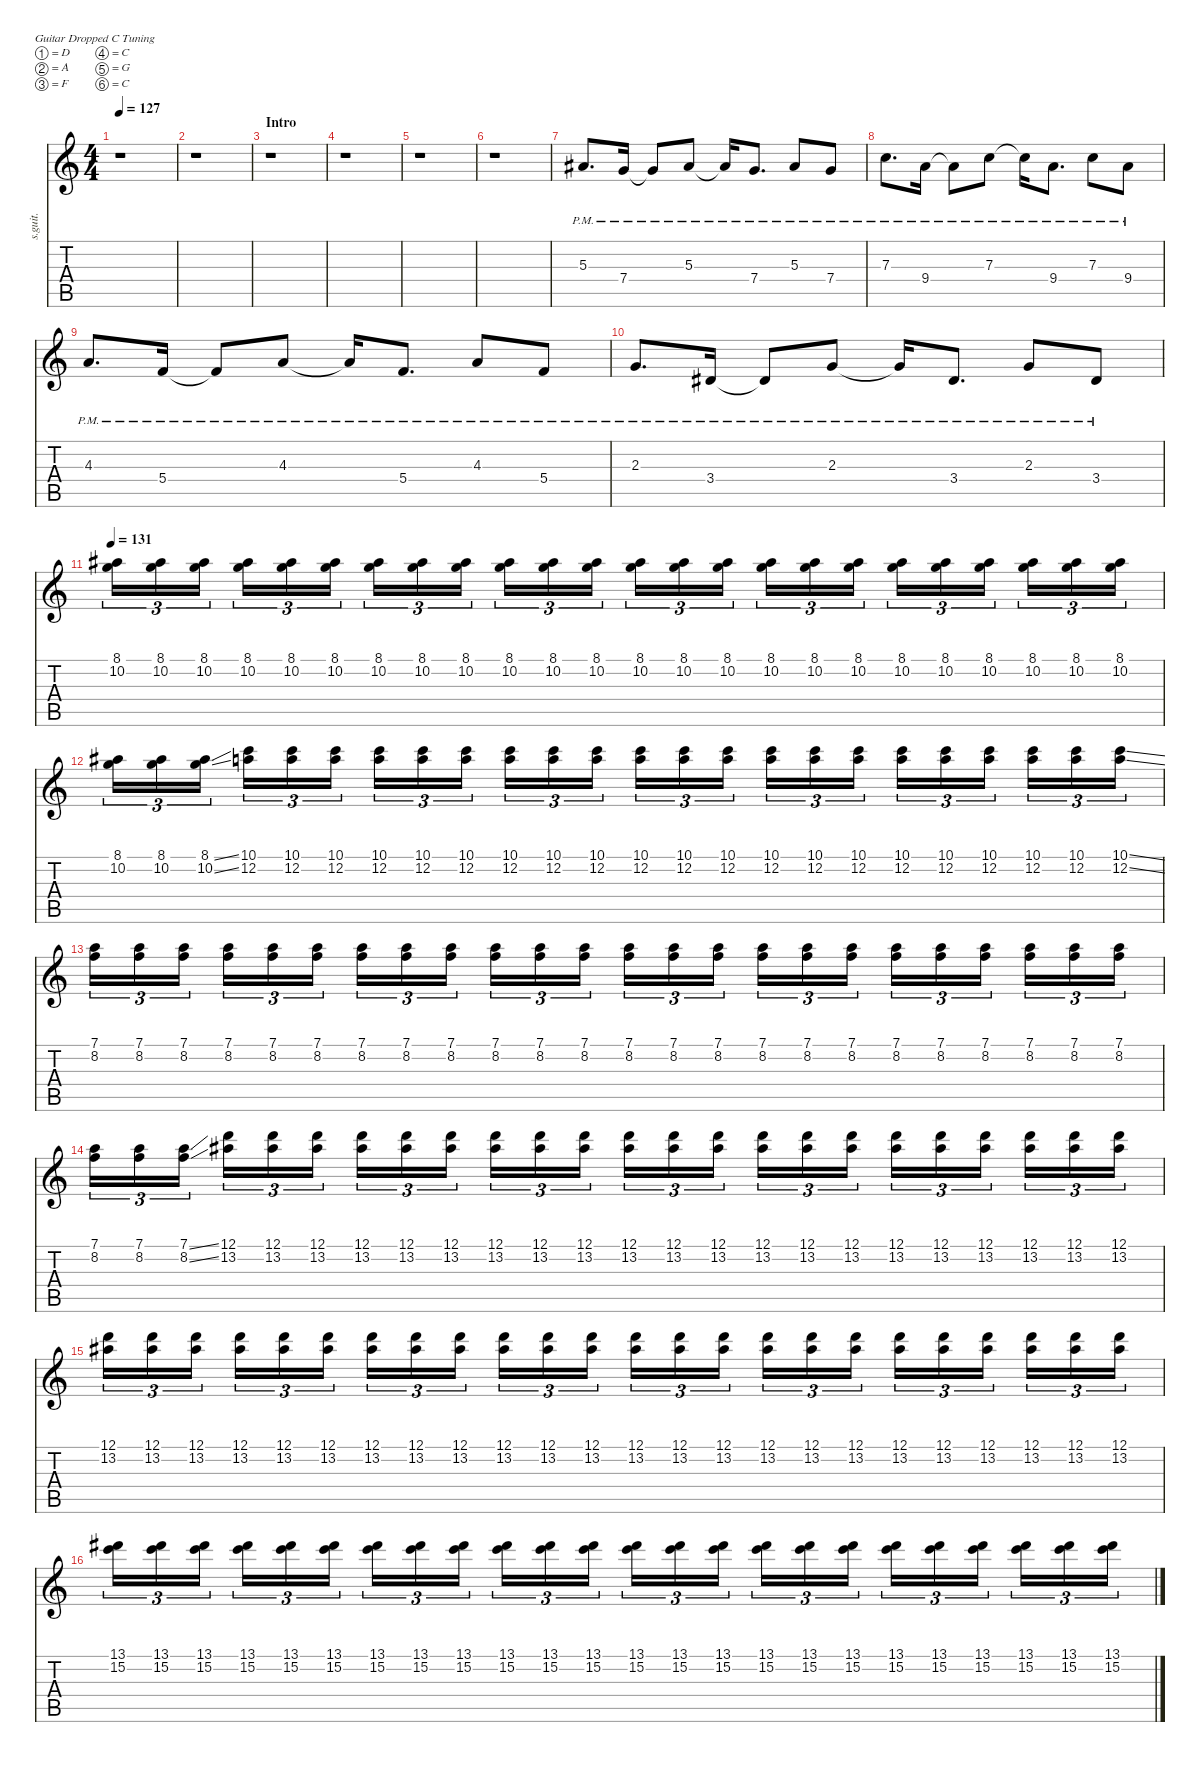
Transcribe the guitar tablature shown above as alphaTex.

\defaultSystemsLayout 4
\hideDynamics
\bracketExtendMode nobrackets
\track ("Daron Malakian | Master" "s.guit.") {instrument distortionguitar}
\staff {score tabs}
\tuning (D4 A3 F3 C3 G2 C2)
\ts (4 4)
\beaming (8 2 2 2 2)
\tempo 127
\clef g2
\ks c
r.1{dy f instrument distortionguitar} |
r.1 |
\section ("" "Intro")
r.1 |
r.1 |
r.1 |
r.1 |
5.3{pm acc #}.8{d lyrics (0 "") lyrics (1 "") lyrics (2 "") lyrics (3 "") lyrics (4 "")} 7.4{pm}.16{lyrics (0 "") lyrics (1 "") lyrics (2 "") lyrics (3 "") lyrics (4 "")} 7.4{pm t}.8{lyrics (0 "") lyrics (1 "") lyrics (2 "") lyrics (3 "") lyrics (4 "")} 5.3{pm acc #}.8{lyrics (0 "") lyrics (1 "") lyrics (2 "") lyrics (3 "") lyrics (4 "")} 5.3{pm t acc #}.16{lyrics (0 "") lyrics (1 "") lyrics (2 "") lyrics (3 "") lyrics (4 "")} 7.4{pm}.8{d lyrics (0 "") lyrics (1 "") lyrics (2 "") lyrics (3 "") lyrics (4 "")} 5.3{pm acc #}.8{lyrics (0 "") lyrics (1 "") lyrics (2 "") lyrics (3 "") lyrics (4 "")} 7.4{pm}.8{lyrics (0 "") lyrics (1 "") lyrics (2 "") lyrics (3 "") lyrics (4 "")} |
7.3{pm}.8{d lyrics (0 "") lyrics (1 "") lyrics (2 "") lyrics (3 "") lyrics (4 "")} 9.4{pm}.16{lyrics (0 "") lyrics (1 "") lyrics (2 "") lyrics (3 "") lyrics (4 "")} 9.4{pm t}.8{lyrics (0 "") lyrics (1 "") lyrics (2 "") lyrics (3 "") lyrics (4 "")} 7.3{pm}.8{lyrics (0 "") lyrics (1 "") lyrics (2 "") lyrics (3 "") lyrics (4 "")} 7.3{pm t}.16{lyrics (0 "") lyrics (1 "") lyrics (2 "") lyrics (3 "") lyrics (4 "")} 9.4{pm}.8{d lyrics (0 "") lyrics (1 "") lyrics (2 "") lyrics (3 "") lyrics (4 "")} 7.3{pm}.8{lyrics (0 "") lyrics (1 "") lyrics (2 "") lyrics (3 "") lyrics (4 "")} 9.4{pm}.8{lyrics (0 "") lyrics (1 "") lyrics (2 "") lyrics (3 "") lyrics (4 "")} |
4.3{pm}.8{d lyrics (0 "") lyrics (1 "") lyrics (2 "") lyrics (3 "") lyrics (4 "")} 5.4{pm}.16{lyrics (0 "") lyrics (1 "") lyrics (2 "") lyrics (3 "") lyrics (4 "")} 5.4{pm t}.8{lyrics (0 "") lyrics (1 "") lyrics (2 "") lyrics (3 "") lyrics (4 "")} 4.3{pm}.8{lyrics (0 "") lyrics (1 "") lyrics (2 "") lyrics (3 "") lyrics (4 "")} 4.3{pm t}.16{lyrics (0 "") lyrics (1 "") lyrics (2 "") lyrics (3 "") lyrics (4 "")} 5.4{pm}.8{d lyrics (0 "") lyrics (1 "") lyrics (2 "") lyrics (3 "") lyrics (4 "")} 4.3{pm}.8{lyrics (0 "") lyrics (1 "") lyrics (2 "") lyrics (3 "") lyrics (4 "")} 5.4{pm}.8{lyrics (0 "") lyrics (1 "") lyrics (2 "") lyrics (3 "") lyrics (4 "")} |
2.3{pm}.8{d lyrics (0 "") lyrics (1 "") lyrics (2 "") lyrics (3 "") lyrics (4 "")} 3.4{pm acc #}.16{lyrics (0 "") lyrics (1 "") lyrics (2 "") lyrics (3 "") lyrics (4 "")} 3.4{pm t acc #}.8{lyrics (0 "") lyrics (1 "") lyrics (2 "") lyrics (3 "") lyrics (4 "")} 2.3{pm}.8{lyrics (0 "") lyrics (1 "") lyrics (2 "") lyrics (3 "") lyrics (4 "")} 2.3{pm t}.16{lyrics (0 "") lyrics (1 "") lyrics (2 "") lyrics (3 "") lyrics (4 "")} 3.4{pm acc #}.8{d lyrics (0 "") lyrics (1 "") lyrics (2 "") lyrics (3 "") lyrics (4 "")} 2.3{pm}.8{lyrics (0 "") lyrics (1 "") lyrics (2 "") lyrics (3 "") lyrics (4 "")} 3.4{pm acc #}.8{lyrics (0 "") lyrics (1 "") lyrics (2 "") lyrics (3 "") lyrics (4 "")} |
\tempo 131
(8.1{acc #} 10.2).16{tu (3 2) lyrics (0 "") lyrics (1 "") lyrics (2 "") lyrics (3 "") lyrics (4 "")} (8.1{acc #} 10.2).16{tu (3 2) lyrics (0 "") lyrics (1 "") lyrics (2 "") lyrics (3 "") lyrics (4 "")} (8.1{acc #} 10.2).16{tu (3 2) lyrics (0 "") lyrics (1 "") lyrics (2 "") lyrics (3 "") lyrics (4 "")} (8.1{acc #} 10.2).16{tu (3 2) lyrics (0 "") lyrics (1 "") lyrics (2 "") lyrics (3 "") lyrics (4 "")} (8.1{acc #} 10.2).16{tu (3 2) lyrics (0 "") lyrics (1 "") lyrics (2 "") lyrics (3 "") lyrics (4 "")} (8.1{acc #} 10.2).16{tu (3 2) lyrics (0 "") lyrics (1 "") lyrics (2 "") lyrics (3 "") lyrics (4 "")} (8.1{acc #} 10.2).16{tu (3 2) lyrics (0 "") lyrics (1 "") lyrics (2 "") lyrics (3 "") lyrics (4 "")} (8.1{acc #} 10.2).16{tu (3 2) lyrics (0 "") lyrics (1 "") lyrics (2 "") lyrics (3 "") lyrics (4 "")} (8.1{acc #} 10.2).16{tu (3 2) lyrics (0 "") lyrics (1 "") lyrics (2 "") lyrics (3 "") lyrics (4 "")} (8.1{acc #} 10.2).16{tu (3 2) lyrics (0 "") lyrics (1 "") lyrics (2 "") lyrics (3 "") lyrics (4 "")} (8.1{acc #} 10.2).16{tu (3 2) lyrics (0 "") lyrics (1 "") lyrics (2 "") lyrics (3 "") lyrics (4 "")} (8.1{acc #} 10.2).16{tu (3 2) lyrics (0 "") lyrics (1 "") lyrics (2 "") lyrics (3 "") lyrics (4 "")} (8.1{acc #} 10.2).16{tu (3 2) lyrics (0 "") lyrics (1 "") lyrics (2 "") lyrics (3 "") lyrics (4 "")} (8.1{acc #} 10.2).16{tu (3 2) lyrics (0 "") lyrics (1 "") lyrics (2 "") lyrics (3 "") lyrics (4 "")} (8.1{acc #} 10.2).16{tu (3 2) lyrics (0 "") lyrics (1 "") lyrics (2 "") lyrics (3 "") lyrics (4 "")} (8.1{acc #} 10.2).16{tu (3 2) lyrics (0 "") lyrics (1 "") lyrics (2 "") lyrics (3 "") lyrics (4 "")} (8.1{acc #} 10.2).16{tu (3 2) lyrics (0 "") lyrics (1 "") lyrics (2 "") lyrics (3 "") lyrics (4 "")} (8.1{acc #} 10.2).16{tu (3 2) lyrics (0 "") lyrics (1 "") lyrics (2 "") lyrics (3 "") lyrics (4 "")} (8.1{acc #} 10.2).16{tu (3 2) lyrics (0 "") lyrics (1 "") lyrics (2 "") lyrics (3 "") lyrics (4 "")} (8.1{acc #} 10.2).16{tu (3 2) lyrics (0 "") lyrics (1 "") lyrics (2 "") lyrics (3 "") lyrics (4 "")} (8.1{acc #} 10.2).16{tu (3 2) lyrics (0 "") lyrics (1 "") lyrics (2 "") lyrics (3 "") lyrics (4 "")} (8.1{acc #} 10.2).16{tu (3 2) lyrics (0 "") lyrics (1 "") lyrics (2 "") lyrics (3 "") lyrics (4 "")} (8.1{acc #} 10.2).16{tu (3 2) lyrics (0 "") lyrics (1 "") lyrics (2 "") lyrics (3 "") lyrics (4 "")} (8.1{acc #} 10.2).16{tu (3 2) lyrics (0 "") lyrics (1 "") lyrics (2 "") lyrics (3 "") lyrics (4 "")} |
(8.1{acc #} 10.2).16{tu (3 2) lyrics (0 "") lyrics (1 "") lyrics (2 "") lyrics (3 "") lyrics (4 "")} (8.1{acc #} 10.2).16{tu (3 2) lyrics (0 "") lyrics (1 "") lyrics (2 "") lyrics (3 "") lyrics (4 "")} (8.1{ss acc #} 10.2{ss}).16{tu (3 2) lyrics (0 "") lyrics (1 "") lyrics (2 "") lyrics (3 "") lyrics (4 "")} (10.1 12.2).16{tu (3 2) lyrics (0 "") lyrics (1 "") lyrics (2 "") lyrics (3 "") lyrics (4 "")} (10.1 12.2).16{tu (3 2) lyrics (0 "") lyrics (1 "") lyrics (2 "") lyrics (3 "") lyrics (4 "")} (10.1 12.2).16{tu (3 2) lyrics (0 "") lyrics (1 "") lyrics (2 "") lyrics (3 "") lyrics (4 "")} (10.1 12.2).16{tu (3 2) lyrics (0 "") lyrics (1 "") lyrics (2 "") lyrics (3 "") lyrics (4 "")} (10.1 12.2).16{tu (3 2) lyrics (0 "") lyrics (1 "") lyrics (2 "") lyrics (3 "") lyrics (4 "")} (10.1 12.2).16{tu (3 2) lyrics (0 "") lyrics (1 "") lyrics (2 "") lyrics (3 "") lyrics (4 "")} (10.1 12.2).16{tu (3 2) lyrics (0 "") lyrics (1 "") lyrics (2 "") lyrics (3 "") lyrics (4 "")} (10.1 12.2).16{tu (3 2) lyrics (0 "") lyrics (1 "") lyrics (2 "") lyrics (3 "") lyrics (4 "")} (10.1 12.2).16{tu (3 2) lyrics (0 "") lyrics (1 "") lyrics (2 "") lyrics (3 "") lyrics (4 "")} (10.1 12.2).16{tu (3 2) lyrics (0 "") lyrics (1 "") lyrics (2 "") lyrics (3 "") lyrics (4 "")} (10.1 12.2).16{tu (3 2) lyrics (0 "") lyrics (1 "") lyrics (2 "") lyrics (3 "") lyrics (4 "")} (10.1 12.2).16{tu (3 2) lyrics (0 "") lyrics (1 "") lyrics (2 "") lyrics (3 "") lyrics (4 "")} (10.1 12.2).16{tu (3 2) lyrics (0 "") lyrics (1 "") lyrics (2 "") lyrics (3 "") lyrics (4 "")} (10.1 12.2).16{tu (3 2) lyrics (0 "") lyrics (1 "") lyrics (2 "") lyrics (3 "") lyrics (4 "")} (10.1 12.2).16{tu (3 2) lyrics (0 "") lyrics (1 "") lyrics (2 "") lyrics (3 "") lyrics (4 "")} (10.1 12.2).16{tu (3 2) lyrics (0 "") lyrics (1 "") lyrics (2 "") lyrics (3 "") lyrics (4 "")} (10.1 12.2).16{tu (3 2) lyrics (0 "") lyrics (1 "") lyrics (2 "") lyrics (3 "") lyrics (4 "")} (10.1 12.2).16{tu (3 2) lyrics (0 "") lyrics (1 "") lyrics (2 "") lyrics (3 "") lyrics (4 "")} (10.1 12.2).16{tu (3 2) lyrics (0 "") lyrics (1 "") lyrics (2 "") lyrics (3 "") lyrics (4 "")} (10.1 12.2).16{tu (3 2) lyrics (0 "") lyrics (1 "") lyrics (2 "") lyrics (3 "") lyrics (4 "")} (10.1{ss} 12.2{ss}).16{tu (3 2) lyrics (0 "") lyrics (1 "") lyrics (2 "") lyrics (3 "") lyrics (4 "")} |
(7.1 8.2).16{tu (3 2) lyrics (0 "") lyrics (1 "") lyrics (2 "") lyrics (3 "") lyrics (4 "")} (7.1 8.2).16{tu (3 2) lyrics (0 "") lyrics (1 "") lyrics (2 "") lyrics (3 "") lyrics (4 "")} (7.1 8.2).16{tu (3 2) lyrics (0 "") lyrics (1 "") lyrics (2 "") lyrics (3 "") lyrics (4 "")} (7.1 8.2).16{tu (3 2) lyrics (0 "") lyrics (1 "") lyrics (2 "") lyrics (3 "") lyrics (4 "")} (7.1 8.2).16{tu (3 2) lyrics (0 "") lyrics (1 "") lyrics (2 "") lyrics (3 "") lyrics (4 "")} (7.1 8.2).16{tu (3 2) lyrics (0 "") lyrics (1 "") lyrics (2 "") lyrics (3 "") lyrics (4 "")} (7.1 8.2).16{tu (3 2) lyrics (0 "") lyrics (1 "") lyrics (2 "") lyrics (3 "") lyrics (4 "")} (7.1 8.2).16{tu (3 2) lyrics (0 "") lyrics (1 "") lyrics (2 "") lyrics (3 "") lyrics (4 "")} (7.1 8.2).16{tu (3 2) lyrics (0 "") lyrics (1 "") lyrics (2 "") lyrics (3 "") lyrics (4 "")} (7.1 8.2).16{tu (3 2) lyrics (0 "") lyrics (1 "") lyrics (2 "") lyrics (3 "") lyrics (4 "")} (7.1 8.2).16{tu (3 2) lyrics (0 "") lyrics (1 "") lyrics (2 "") lyrics (3 "") lyrics (4 "")} (7.1 8.2).16{tu (3 2) lyrics (0 "") lyrics (1 "") lyrics (2 "") lyrics (3 "") lyrics (4 "")} (7.1 8.2).16{tu (3 2) lyrics (0 "") lyrics (1 "") lyrics (2 "") lyrics (3 "") lyrics (4 "")} (7.1 8.2).16{tu (3 2) lyrics (0 "") lyrics (1 "") lyrics (2 "") lyrics (3 "") lyrics (4 "")} (7.1 8.2).16{tu (3 2) lyrics (0 "") lyrics (1 "") lyrics (2 "") lyrics (3 "") lyrics (4 "")} (7.1 8.2).16{tu (3 2) lyrics (0 "") lyrics (1 "") lyrics (2 "") lyrics (3 "") lyrics (4 "")} (7.1 8.2).16{tu (3 2) lyrics (0 "") lyrics (1 "") lyrics (2 "") lyrics (3 "") lyrics (4 "")} (7.1 8.2).16{tu (3 2) lyrics (0 "") lyrics (1 "") lyrics (2 "") lyrics (3 "") lyrics (4 "")} (7.1 8.2).16{tu (3 2) lyrics (0 "") lyrics (1 "") lyrics (2 "") lyrics (3 "") lyrics (4 "")} (7.1 8.2).16{tu (3 2) lyrics (0 "") lyrics (1 "") lyrics (2 "") lyrics (3 "") lyrics (4 "")} (7.1 8.2).16{tu (3 2) lyrics (0 "") lyrics (1 "") lyrics (2 "") lyrics (3 "") lyrics (4 "")} (7.1 8.2).16{tu (3 2) lyrics (0 "") lyrics (1 "") lyrics (2 "") lyrics (3 "") lyrics (4 "")} (7.1 8.2).16{tu (3 2) lyrics (0 "") lyrics (1 "") lyrics (2 "") lyrics (3 "") lyrics (4 "")} (7.1 8.2).16{tu (3 2) lyrics (0 "") lyrics (1 "") lyrics (2 "") lyrics (3 "") lyrics (4 "")} |
(7.1 8.2).16{tu (3 2) lyrics (0 "") lyrics (1 "") lyrics (2 "") lyrics (3 "") lyrics (4 "")} (7.1 8.2).16{tu (3 2) lyrics (0 "") lyrics (1 "") lyrics (2 "") lyrics (3 "") lyrics (4 "")} (7.1{ss} 8.2{ss}).16{tu (3 2) lyrics (0 "") lyrics (1 "") lyrics (2 "") lyrics (3 "") lyrics (4 "")} (12.1 13.2{acc #}).16{tu (3 2) lyrics (0 "") lyrics (1 "") lyrics (2 "") lyrics (3 "") lyrics (4 "")} (12.1 13.2{acc #}).16{tu (3 2) lyrics (0 "") lyrics (1 "") lyrics (2 "") lyrics (3 "") lyrics (4 "")} (12.1 13.2{acc #}).16{tu (3 2) lyrics (0 "") lyrics (1 "") lyrics (2 "") lyrics (3 "") lyrics (4 "")} (12.1 13.2{acc #}).16{tu (3 2) lyrics (0 "") lyrics (1 "") lyrics (2 "") lyrics (3 "") lyrics (4 "")} (12.1 13.2{acc #}).16{tu (3 2) lyrics (0 "") lyrics (1 "") lyrics (2 "") lyrics (3 "") lyrics (4 "")} (12.1 13.2{acc #}).16{tu (3 2) lyrics (0 "") lyrics (1 "") lyrics (2 "") lyrics (3 "") lyrics (4 "")} (12.1 13.2{acc #}).16{tu (3 2) lyrics (0 "") lyrics (1 "") lyrics (2 "") lyrics (3 "") lyrics (4 "")} (12.1 13.2{acc #}).16{tu (3 2) lyrics (0 "") lyrics (1 "") lyrics (2 "") lyrics (3 "") lyrics (4 "")} (12.1 13.2{acc #}).16{tu (3 2) lyrics (0 "") lyrics (1 "") lyrics (2 "") lyrics (3 "") lyrics (4 "")} (12.1 13.2{acc #}).16{tu (3 2) lyrics (0 "") lyrics (1 "") lyrics (2 "") lyrics (3 "") lyrics (4 "")} (12.1 13.2{acc #}).16{tu (3 2) lyrics (0 "") lyrics (1 "") lyrics (2 "") lyrics (3 "") lyrics (4 "")} (12.1 13.2{acc #}).16{tu (3 2) lyrics (0 "") lyrics (1 "") lyrics (2 "") lyrics (3 "") lyrics (4 "")} (12.1 13.2{acc #}).16{tu (3 2) lyrics (0 "") lyrics (1 "") lyrics (2 "") lyrics (3 "") lyrics (4 "")} (12.1 13.2{acc #}).16{tu (3 2) lyrics (0 "") lyrics (1 "") lyrics (2 "") lyrics (3 "") lyrics (4 "")} (12.1 13.2{acc #}).16{tu (3 2) lyrics (0 "") lyrics (1 "") lyrics (2 "") lyrics (3 "") lyrics (4 "")} (12.1 13.2{acc #}).16{tu (3 2) lyrics (0 "") lyrics (1 "") lyrics (2 "") lyrics (3 "") lyrics (4 "")} (12.1 13.2{acc #}).16{tu (3 2) lyrics (0 "") lyrics (1 "") lyrics (2 "") lyrics (3 "") lyrics (4 "")} (12.1 13.2{acc #}).16{tu (3 2) lyrics (0 "") lyrics (1 "") lyrics (2 "") lyrics (3 "") lyrics (4 "")} (12.1 13.2{acc #}).16{tu (3 2) lyrics (0 "") lyrics (1 "") lyrics (2 "") lyrics (3 "") lyrics (4 "")} (12.1 13.2{acc #}).16{tu (3 2) lyrics (0 "") lyrics (1 "") lyrics (2 "") lyrics (3 "") lyrics (4 "")} (12.1 13.2{acc #}).16{tu (3 2) lyrics (0 "") lyrics (1 "") lyrics (2 "") lyrics (3 "") lyrics (4 "")} |
(12.1 13.2{acc #}).16{tu (3 2) lyrics (0 "") lyrics (1 "") lyrics (2 "") lyrics (3 "") lyrics (4 "")} (12.1 13.2{acc #}).16{tu (3 2) lyrics (0 "") lyrics (1 "") lyrics (2 "") lyrics (3 "") lyrics (4 "")} (12.1 13.2{acc #}).16{tu (3 2) lyrics (0 "") lyrics (1 "") lyrics (2 "") lyrics (3 "") lyrics (4 "")} (12.1 13.2{acc #}).16{tu (3 2) lyrics (0 "") lyrics (1 "") lyrics (2 "") lyrics (3 "") lyrics (4 "")} (12.1 13.2{acc #}).16{tu (3 2) lyrics (0 "") lyrics (1 "") lyrics (2 "") lyrics (3 "") lyrics (4 "")} (12.1 13.2{acc #}).16{tu (3 2) lyrics (0 "") lyrics (1 "") lyrics (2 "") lyrics (3 "") lyrics (4 "")} (12.1 13.2{acc #}).16{tu (3 2) lyrics (0 "") lyrics (1 "") lyrics (2 "") lyrics (3 "") lyrics (4 "")} (12.1 13.2{acc #}).16{tu (3 2) lyrics (0 "") lyrics (1 "") lyrics (2 "") lyrics (3 "") lyrics (4 "")} (12.1 13.2{acc #}).16{tu (3 2) lyrics (0 "") lyrics (1 "") lyrics (2 "") lyrics (3 "") lyrics (4 "")} (12.1 13.2{acc #}).16{tu (3 2) lyrics (0 "") lyrics (1 "") lyrics (2 "") lyrics (3 "") lyrics (4 "")} (12.1 13.2{acc #}).16{tu (3 2) lyrics (0 "") lyrics (1 "") lyrics (2 "") lyrics (3 "") lyrics (4 "")} (12.1 13.2{acc #}).16{tu (3 2) lyrics (0 "") lyrics (1 "") lyrics (2 "") lyrics (3 "") lyrics (4 "")} (12.1 13.2{acc #}).16{tu (3 2) lyrics (0 "") lyrics (1 "") lyrics (2 "") lyrics (3 "") lyrics (4 "")} (12.1 13.2{acc #}).16{tu (3 2) lyrics (0 "") lyrics (1 "") lyrics (2 "") lyrics (3 "") lyrics (4 "")} (12.1 13.2{acc #}).16{tu (3 2) lyrics (0 "") lyrics (1 "") lyrics (2 "") lyrics (3 "") lyrics (4 "")} (12.1 13.2{acc #}).16{tu (3 2) lyrics (0 "") lyrics (1 "") lyrics (2 "") lyrics (3 "") lyrics (4 "")} (12.1 13.2{acc #}).16{tu (3 2) lyrics (0 "") lyrics (1 "") lyrics (2 "") lyrics (3 "") lyrics (4 "")} (12.1 13.2{acc #}).16{tu (3 2) lyrics (0 "") lyrics (1 "") lyrics (2 "") lyrics (3 "") lyrics (4 "")} (12.1 13.2{acc #}).16{tu (3 2) lyrics (0 "") lyrics (1 "") lyrics (2 "") lyrics (3 "") lyrics (4 "")} (12.1 13.2{acc #}).16{tu (3 2) lyrics (0 "") lyrics (1 "") lyrics (2 "") lyrics (3 "") lyrics (4 "")} (12.1 13.2{acc #}).16{tu (3 2) lyrics (0 "") lyrics (1 "") lyrics (2 "") lyrics (3 "") lyrics (4 "")} (12.1 13.2{acc #}).16{tu (3 2) lyrics (0 "") lyrics (1 "") lyrics (2 "") lyrics (3 "") lyrics (4 "")} (12.1 13.2{acc #}).16{tu (3 2) lyrics (0 "") lyrics (1 "") lyrics (2 "") lyrics (3 "") lyrics (4 "")} (12.1 13.2{acc #}).16{tu (3 2) lyrics (0 "") lyrics (1 "") lyrics (2 "") lyrics (3 "") lyrics (4 "")} |
(13.1{acc #} 15.2).16{tu (3 2) lyrics (0 "") lyrics (1 "") lyrics (2 "") lyrics (3 "") lyrics (4 "")} (13.1{acc #} 15.2).16{tu (3 2) lyrics (0 "") lyrics (1 "") lyrics (2 "") lyrics (3 "") lyrics (4 "")} (13.1{acc #} 15.2).16{tu (3 2) lyrics (0 "") lyrics (1 "") lyrics (2 "") lyrics (3 "") lyrics (4 "")} (13.1{acc #} 15.2).16{tu (3 2) lyrics (0 "") lyrics (1 "") lyrics (2 "") lyrics (3 "") lyrics (4 "")} (13.1{acc #} 15.2).16{tu (3 2) lyrics (0 "") lyrics (1 "") lyrics (2 "") lyrics (3 "") lyrics (4 "")} (13.1{acc #} 15.2).16{tu (3 2) lyrics (0 "") lyrics (1 "") lyrics (2 "") lyrics (3 "") lyrics (4 "")} (13.1{acc #} 15.2).16{tu (3 2) lyrics (0 "") lyrics (1 "") lyrics (2 "") lyrics (3 "") lyrics (4 "")} (13.1{acc #} 15.2).16{tu (3 2) lyrics (0 "") lyrics (1 "") lyrics (2 "") lyrics (3 "") lyrics (4 "")} (13.1{acc #} 15.2).16{tu (3 2) lyrics (0 "") lyrics (1 "") lyrics (2 "") lyrics (3 "") lyrics (4 "")} (13.1{acc #} 15.2).16{tu (3 2) lyrics (0 "") lyrics (1 "") lyrics (2 "") lyrics (3 "") lyrics (4 "")} (13.1{acc #} 15.2).16{tu (3 2) lyrics (0 "") lyrics (1 "") lyrics (2 "") lyrics (3 "") lyrics (4 "")} (13.1{acc #} 15.2).16{tu (3 2) lyrics (0 "") lyrics (1 "") lyrics (2 "") lyrics (3 "") lyrics (4 "")} (13.1{acc #} 15.2).16{tu (3 2) lyrics (0 "") lyrics (1 "") lyrics (2 "") lyrics (3 "") lyrics (4 "")} (13.1{acc #} 15.2).16{tu (3 2) lyrics (0 "") lyrics (1 "") lyrics (2 "") lyrics (3 "") lyrics (4 "")} (13.1{acc #} 15.2).16{tu (3 2) lyrics (0 "") lyrics (1 "") lyrics (2 "") lyrics (3 "") lyrics (4 "")} (13.1{acc #} 15.2).16{tu (3 2) lyrics (0 "") lyrics (1 "") lyrics (2 "") lyrics (3 "") lyrics (4 "")} (13.1{acc #} 15.2).16{tu (3 2) lyrics (0 "") lyrics (1 "") lyrics (2 "") lyrics (3 "") lyrics (4 "")} (13.1{acc #} 15.2).16{tu (3 2) lyrics (0 "") lyrics (1 "") lyrics (2 "") lyrics (3 "") lyrics (4 "")} (13.1{acc #} 15.2).16{tu (3 2) lyrics (0 "") lyrics (1 "") lyrics (2 "") lyrics (3 "") lyrics (4 "")} (13.1{acc #} 15.2).16{tu (3 2) lyrics (0 "") lyrics (1 "") lyrics (2 "") lyrics (3 "") lyrics (4 "")} (13.1{acc #} 15.2).16{tu (3 2) lyrics (0 "") lyrics (1 "") lyrics (2 "") lyrics (3 "") lyrics (4 "")} (13.1{acc #} 15.2).16{tu (3 2) lyrics (0 "") lyrics (1 "") lyrics (2 "") lyrics (3 "") lyrics (4 "")} (13.1{acc #} 15.2).16{tu (3 2) lyrics (0 "") lyrics (1 "") lyrics (2 "") lyrics (3 "") lyrics (4 "")} (13.1{acc #} 15.2).16{tu (3 2) lyrics (0 "") lyrics (1 "") lyrics (2 "") lyrics (3 "") lyrics (4 "")}
